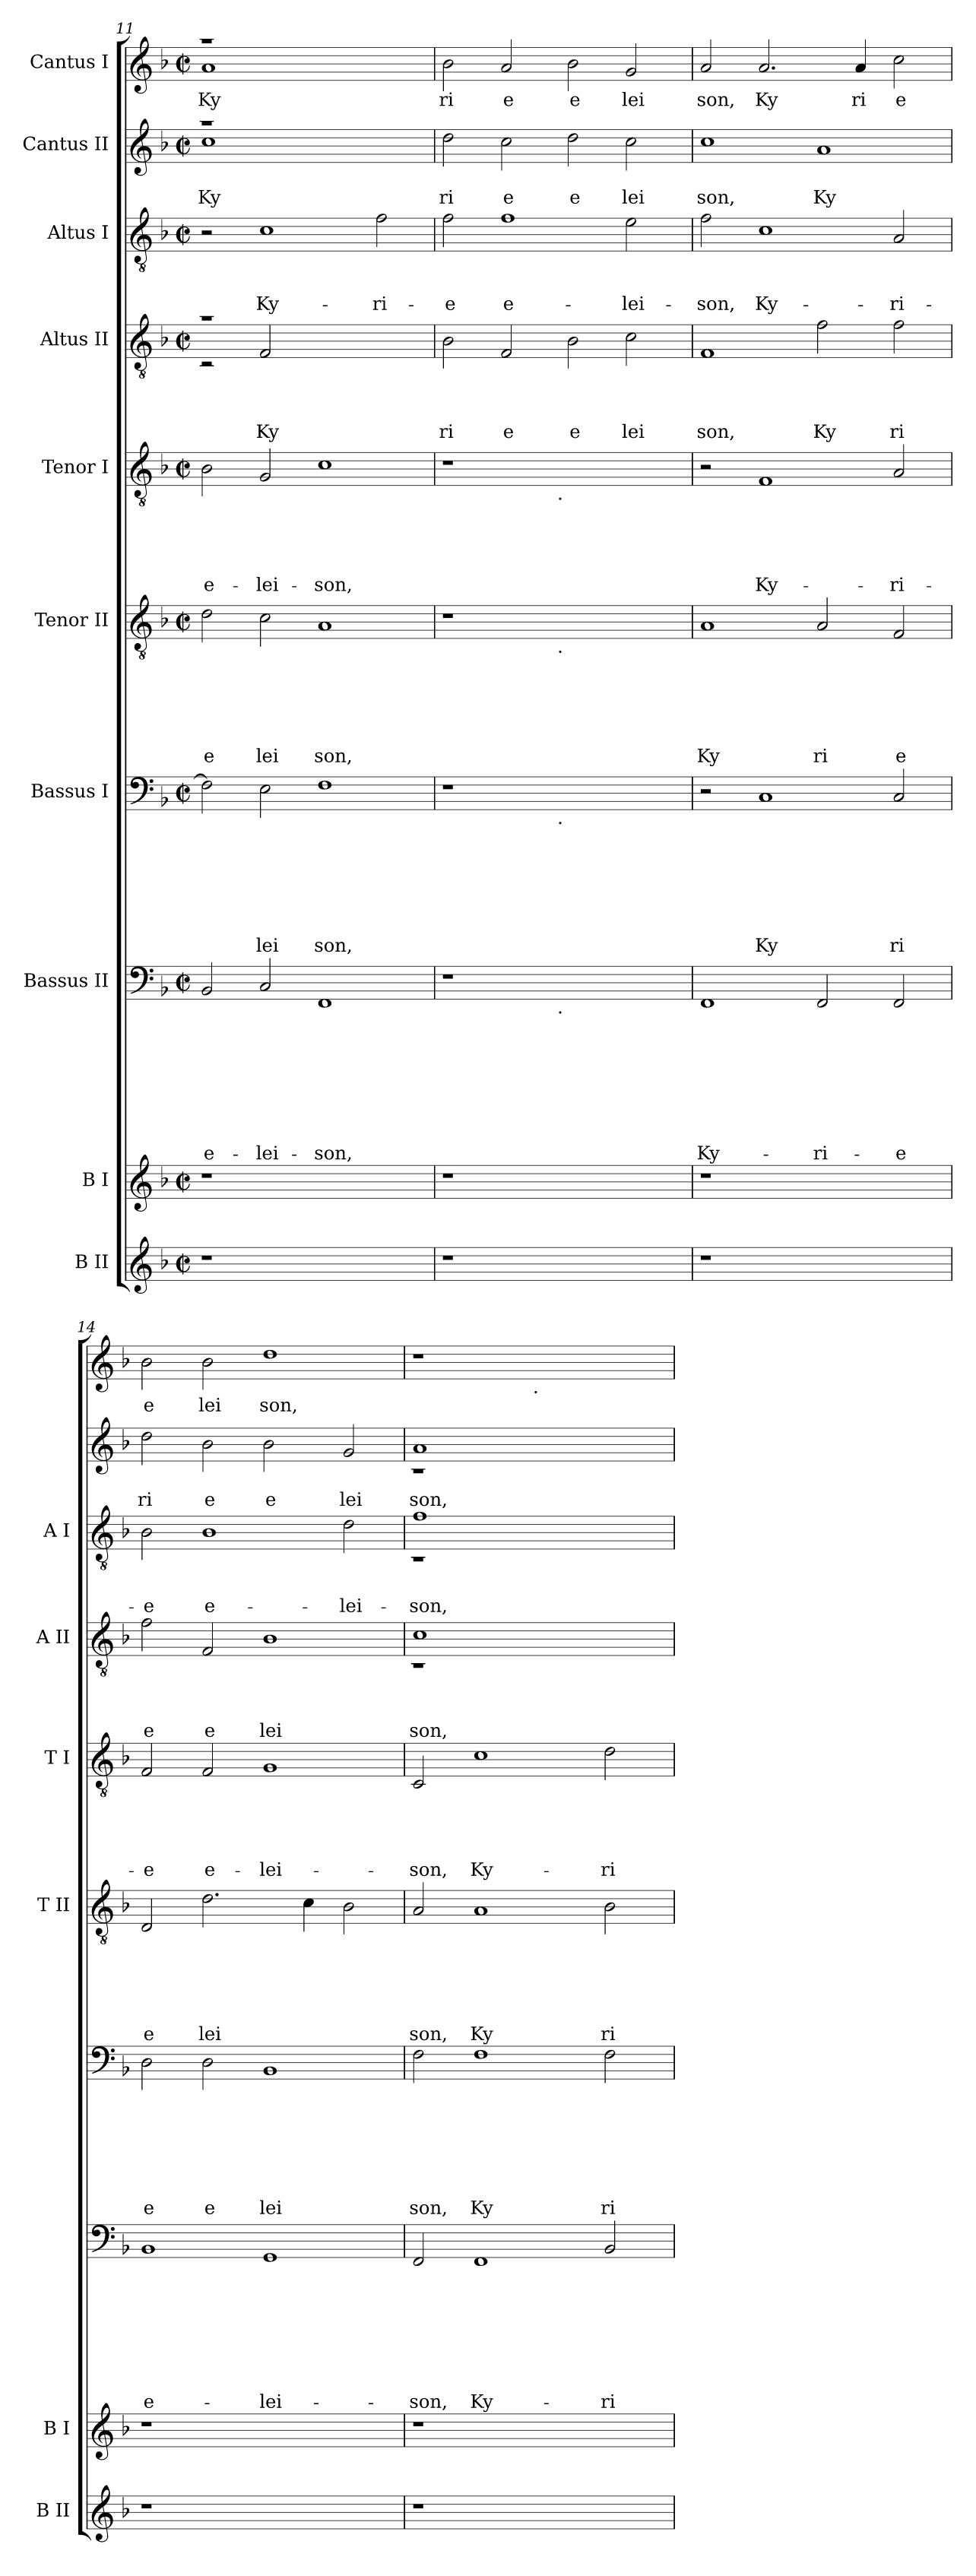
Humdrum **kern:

**kern	**kern	**kern	**text	**text	**text	**text	**text	**text	**text	**text	**kern	**text	**text	**text	**text	**text	**text	**text	**kern	**text	**text	**text	**text	**text	**text	**kern	**text	**text	**text	**text	**text	**kern	**text	**text	**text	**text	**kern	**text	**text	**text	**kern	**text	**text	**kern	**text
*part10	*part9	*part8	*part8	*part8	*part8	*part8	*part8	*part8	*part8	*part8	*part7	*part7	*part7	*part7	*part7	*part7	*part7	*part7	*part6	*part6	*part6	*part6	*part6	*part6	*part6	*part5	*part5	*part5	*part5	*part5	*part5	*part4	*part4	*part4	*part4	*part4	*part3	*part3	*part3	*part3	*part2	*part2	*part2	*part1	*part1
*staff10	*staff9	*staff8	*staff8	*staff8	*staff8	*staff8	*staff8	*staff8	*staff8	*staff8	*staff7	*staff7	*staff7	*staff7	*staff7	*staff7	*staff7	*staff7	*staff6	*staff6	*staff6	*staff6	*staff6	*staff6	*staff6	*staff5	*staff5	*staff5	*staff5	*staff5	*staff5	*staff4	*staff4	*staff4	*staff4	*staff4	*staff3	*staff3	*staff3	*staff3	*staff2	*staff2	*staff2	*staff1	*staff1
*I"B II	*I"B I	*I"Bassus II	*	*	*	*	*	*	*	*	*I"Bassus I	*	*	*	*	*	*	*	*I"Tenor II	*	*	*	*	*	*	*I"Tenor I	*	*	*	*	*	*I"Altus II	*	*	*	*	*I"Altus I	*	*	*	*I"Cantus II	*	*	*I"Cantus I	*
*I'B II	*I'B I	*	*	*	*	*	*	*	*	*	*	*	*	*	*	*	*	*	*I'T II	*	*	*	*	*	*	*I'T I	*	*	*	*	*	*I'A II	*	*	*	*	*I'A I	*	*	*	*	*	*	*	*
!!LO:PB:g=z
*clefG2	*clefG2	*clefF4	*	*	*	*	*	*	*	*	*clefF4	*	*	*	*	*	*	*	*clefGv2	*	*	*	*	*	*	*clefGv2	*	*	*	*	*	*clefGv2	*	*	*	*	*clefGv2	*	*	*	*clefG2	*	*	*clefG2	*
*k[b-]	*k[b-]	*k[b-]	*	*	*	*	*	*	*	*	*k[b-]	*	*	*	*	*	*	*	*k[b-]	*	*	*	*	*	*	*k[b-]	*	*	*	*	*	*k[b-]	*	*	*	*	*k[b-]	*	*	*	*k[b-]	*	*	*k[b-]	*
*F:	*F:	*F:	*	*	*	*	*	*	*	*	*F:	*	*	*	*	*	*	*	*F:	*	*	*	*	*	*	*F:	*	*	*	*	*	*F:	*	*	*	*	*F:	*	*	*	*F:	*	*	*F:	*
*M2/2	*M2/2	*M2/2	*	*	*	*	*	*	*	*	*M2/2	*	*	*	*	*	*	*	*M2/2	*	*	*	*	*	*	*M2/2	*	*	*	*	*	*M2/2	*	*	*	*	*M2/2	*	*	*	*M2/2	*	*	*M2/2	*
*met(c|)	*met(c|)	*met(c|)	*	*	*	*	*	*	*	*	*met(c|)	*	*	*	*	*	*	*	*met(c|)	*	*	*	*	*	*	*met(c|)	*	*	*	*	*	*met(c|)	*	*	*	*	*met(c|)	*	*	*	*met(c|)	*	*	*met(c|)	*
=11	=11	=11	=11	=11	=11	=11	=11	=11	=11	=11	=11	=11	=11	=11	=11	=11	=11	=11	=11	=11	=11	=11	=11	=11	=11	=11	=11	=11	=11	=11	=11	=11	=11	=11	=11	=11	=11	=11	=11	=11	=11	=11	=11	=11	=11
!	!	!	!	!	!	!	!	!	!	!LO:LY:b	!	!	!	!	!	!	!	!	!	!	!	!	!	!	!LO:LY:b	!	!	!	!	!	!LO:LY:b	!	!	!	!	!	!	!	!	!	!	!	!LO:LY:b	!	!LO:LY:b
*	*	*	*	*	*	*	*	*	*	*	*	*	*	*	*	*	*	*	*	*	*	*	*	*	*	*	*	*	*	*	*	*^	*	*	*	*	*	*	*	*	*^	*	*	*^	*
1r	1r	2BB-/	.	.	.	.	.	.	.	e-	2F\]	.	.	.	.	.	.	.	2d\	.	.	.	.	.	e	2B-\	.	.	.	.	e-	1ra	2rC	.	.	.	.	2r	.	.	.	1raa	1cc	.	Ky	1raa	1a	Ky
!	!	!	!	!	!	!	!	!	!	!LO:LY:b	!	!	!	!	!	!	!	!LO:LY:b	!	!	!	!	!	!	!LO:LY:b	!	!	!	!	!	!LO:LY:b	!	!	!	!	!	!LO:LY:b	!	!	!	!LO:LY:b	!	!	!	!	!	!	!
.	.	2C/	.	.	.	.	.	.	.	-lei-	2E\	.	.	.	.	.	.	lei	2c\	.	.	.	.	.	lei	2G/	.	.	.	.	-lei-	.	2F/	.	.	.	Ky	1c	.	.	Ky-	.	.	.	.	.	.	.
!	!	!	!	!	!	!	!	!	!	!LO:LY:b	!	!	!	!	!	!	!	!LO:LY:b	!	!	!	!	!	!	!LO:LY:b	!	!	!	!	!	!LO:LY:b	!	!	!	!	!	!	!	!	!	!	!	!	!	!	!	!	!
1ryy	1ryy	1FF	.	.	.	.	.	.	.	-son,	1F	.	.	.	.	.	.	son,	1A	.	.	.	.	.	son,	1c	.	.	.	.	-son,	1ryy	1ryy	.	.	.	.	.	.	.	.	1ryy	1ryy	.	.	1ryy	1ryy	.
!	!	!	!	!	!	!	!	!	!	!	!	!	!	!	!	!	!	!	!	!	!	!	!	!	!	!	!	!	!	!	!	!	!	!	!	!	!	!	!	!	!LO:LY:b	!	!	!	!	!	!	!
.	.	.	.	.	.	.	.	.	.	.	.	.	.	.	.	.	.	.	.	.	.	.	.	.	.	.	.	.	.	.	.	.	.	.	.	.	.	2f\	.	.	-ri-	.	.	.	.	.	.	.
*	*	*	*	*	*	*	*	*	*	*	*	*	*	*	*	*	*	*	*	*	*	*	*	*	*	*	*	*	*	*	*	*	*	*	*	*	*	*	*	*	*	*v	*v	*	*	*	*	*
*	*	*	*	*	*	*	*	*	*	*	*	*	*	*	*	*	*	*	*	*	*	*	*	*	*	*	*	*	*	*	*	*v	*v	*	*	*	*	*	*	*	*	*	*	*	*v	*v	*
=12	=12	=12	=12	=12	=12	=12	=12	=12	=12	=12	=12	=12	=12	=12	=12	=12	=12	=12	=12	=12	=12	=12	=12	=12	=12	=12	=12	=12	=12	=12	=12	=12	=12	=12	=12	=12	=12	=12	=12	=12	=12	=12	=12	=12	=12
!	!	!	!	!	!	!	!	!	!	!	!	!	!	!	!	!	!	!	!	!	!	!	!	!	!	!	!	!	!	!	!	!	!	!	!	!LO:LY:b	!	!	!	!LO:LY:b	!	!	!LO:LY:b	!	!LO:LY:b
*	*	*^	*	*	*	*	*	*	*	*	*^	*	*	*	*	*	*	*	*^	*	*	*	*	*	*	*^	*	*	*	*	*	*	*	*	*	*	*	*	*	*	*	*	*	*	*
1r	1r	1r	2ryy	.	.	.	.	.	.	.	.	1r	2ryy	.	.	.	.	.	.	.	1r	2ryy	.	.	.	.	.	.	1r	2ryy	.	.	.	.	.	2B-\	.	.	.	ri	2f\	.	.	-e	2dd\	.	ri	2b-\	ri
!	!	!	!	!	!	!	!	!	!	!	!	!	!	!	!	!	!	!	!	!	!	!	!	!	!	!	!	!	!	!	!	!	!	!	!	!	!	!	!	!LO:LY:b	!	!	!	!LO:LY:b	!	!	!LO:LY:b	!	!LO:LY:b
.	.	.	4...ryy	.	.	.	.	.	.	.	.	.	4...ryy	.	.	.	.	.	.	.	.	4...ryy	.	.	.	.	.	.	.	4...ryy	.	.	.	.	.	2F/	.	.	.	e	1f	.	.	e-	2cc\	.	e	2a/	e
!	!	!	!	!	!	!	!	!	!	!	!	!	!	!	!	!	!	!	!	!	!	!	!	!	!	!	!	!	!	!LO:TX:b:t=.	!	!	!	!	!	!	!	!	!	!	!	!	!	!	!	!	!	!	!
!	!	!	!	!	!	!	!	!	!	!	!	!	!	!	!	!	!	!	!	!	!	!LO:TX:b:t=.	!	!	!	!	!	!	!	!	!	!	!	!	!	!	!	!	!	!	!	!	!	!	!	!	!	!	!
!	!	!	!	!	!	!	!	!	!	!	!	!	!LO:TX:b:t=.	!	!	!	!	!	!	!	!	!	!	!	!	!	!	!	!	!	!	!	!	!	!	!	!	!	!	!	!	!	!	!	!	!	!	!	!
!	!	!	!LO:TX:b:t=.	!	!	!	!	!	!	!	!	!	!	!	!	!	!	!	!	!	!	!	!	!	!	!	!	!	!	!	!	!	!	!	!	!	!	!	!	!	!	!	!	!	!	!	!	!	!
.	.	.	1ryy	.	.	.	.	.	.	.	.	.	1ryy	.	.	.	.	.	.	.	.	1ryy	.	.	.	.	.	.	.	1ryy	.	.	.	.	.	.	.	.	.	.	.	.	.	.	.	.	.	.	.
!	!	!	!	!	!	!	!	!	!	!	!	!	!	!	!	!	!	!	!	!	!	!	!	!	!	!	!	!	!	!	!	!	!	!	!	!	!	!	!	!LO:LY:b	!	!	!	!	!	!	!LO:LY:b	!	!LO:LY:b
1ryy	1ryy	1ryy	.	.	.	.	.	.	.	.	.	1ryy	.	.	.	.	.	.	.	.	1ryy	.	.	.	.	.	.	.	1ryy	.	.	.	.	.	.	2B-\	.	.	.	e	.	.	.	.	2dd\	.	e	2b-\	e
!	!	!	!	!	!	!	!	!	!	!	!	!	!	!	!	!	!	!	!	!	!	!	!	!	!	!	!	!	!	!	!	!	!	!	!	!	!	!	!	!LO:LY:b	!	!	!	!LO:LY:b	!	!	!LO:LY:b	!	!LO:LY:b
.	.	.	.	.	.	.	.	.	.	.	.	.	.	.	.	.	.	.	.	.	.	.	.	.	.	.	.	.	.	.	.	.	.	.	.	2c\	.	.	.	lei	2e\	.	.	-lei-	2cc\	.	lei	2g/	lei
.	.	.	32ryy	.	.	.	.	.	.	.	.	.	32ryy	.	.	.	.	.	.	.	.	32ryy	.	.	.	.	.	.	.	32ryy	.	.	.	.	.	.	.	.	.	.	.	.	.	.	.	.	.	.	.
=13	=13	=13	=13	=13	=13	=13	=13	=13	=13	=13	=13	=13	=13	=13	=13	=13	=13	=13	=13	=13	=13	=13	=13	=13	=13	=13	=13	=13	=13	=13	=13	=13	=13	=13	=13	=13	=13	=13	=13	=13	=13	=13	=13	=13	=13	=13	=13	=13	=13
!	!	!	!	!	!	!	!	!	!	!	!LO:LY:b	!	!	!	!	!	!	!	!	!	!	!	!	!	!	!	!	!LO:LY:b	!	!	!	!	!	!	!	!	!	!	!	!LO:LY:b	!	!	!	!LO:LY:b	!	!	!LO:LY:b	!	!LO:LY:b
*	*	*v	*v	*	*	*	*	*	*	*	*	*	*	*	*	*	*	*	*	*	*v	*v	*	*	*	*	*	*	*v	*v	*	*	*	*	*	*	*	*	*	*	*	*	*	*	*	*	*	*	*
*	*	*	*	*	*	*	*	*	*	*	*v	*v	*	*	*	*	*	*	*	*	*	*	*	*	*	*	*	*	*	*	*	*	*	*	*	*	*	*	*	*	*	*	*	*	*	*
1r	1r	1FF	.	.	.	.	.	.	.	Ky-	2r	.	.	.	.	.	.	.	1A	.	.	.	.	.	Ky	2r	.	.	.	.	.	1F	.	.	.	son,	2f\	.	.	-son,	1cc	.	son,	2a/	son,
!	!	!	!	!	!	!	!	!	!	!	!	!	!	!	!	!	!	!LO:LY:b	!	!	!	!	!	!	!	!	!	!	!	!	!LO:LY:b	!	!	!	!	!	!	!	!	!LO:LY:b	!	!	!	!	!LO:LY:b
.	.	.	.	.	.	.	.	.	.	.	1C	.	.	.	.	.	.	Ky	.	.	.	.	.	.	.	1F	.	.	.	.	Ky-	.	.	.	.	.	1c	.	.	Ky-	.	.	.	2.a/	Ky
!	!	!	!	!	!	!	!	!	!	!LO:LY:b	!	!	!	!	!	!	!	!	!	!	!	!	!	!	!LO:LY:b	!	!	!	!	!	!	!	!	!	!	!LO:LY:b	!	!	!	!	!	!	!LO:LY:b	!	!
1ryy	1ryy	2FF/	.	.	.	.	.	.	.	-ri-	.	.	.	.	.	.	.	.	2A/	.	.	.	.	.	ri	.	.	.	.	.	.	2f\	.	.	.	Ky	.	.	.	.	1a	.	Ky	.	.
!	!	!	!	!	!	!	!	!	!	!	!	!	!	!	!	!	!	!	!	!	!	!	!	!	!	!	!	!	!	!	!	!	!	!	!	!	!	!	!	!	!	!	!	!	!LO:LY:b
.	.	.	.	.	.	.	.	.	.	.	.	.	.	.	.	.	.	.	.	.	.	.	.	.	.	.	.	.	.	.	.	.	.	.	.	.	.	.	.	.	.	.	.	4a/	ri
!	!	!	!	!	!	!	!	!	!	!LO:LY:b	!	!	!	!	!	!	!	!LO:LY:b	!	!	!	!	!	!	!LO:LY:b	!	!	!	!	!	!LO:LY:b	!	!	!	!	!LO:LY:b	!	!	!	!LO:LY:b	!	!	!	!	!LO:LY:b
.	.	2FF/	.	.	.	.	.	.	.	-e	2C/	.	.	.	.	.	.	ri	2F/	.	.	.	.	.	e	2A/	.	.	.	.	-ri-	2f\	.	.	.	ri	2A/	.	.	-ri-	.	.	.	2cc\	e
=14	=14	=14	=14	=14	=14	=14	=14	=14	=14	=14	=14	=14	=14	=14	=14	=14	=14	=14	=14	=14	=14	=14	=14	=14	=14	=14	=14	=14	=14	=14	=14	=14	=14	=14	=14	=14	=14	=14	=14	=14	=14	=14	=14	=14	=14
!	!	!	!	!	!	!	!	!	!	!LO:LY:b	!	!	!	!	!	!	!	!LO:LY:b	!	!	!	!	!	!	!LO:LY:b	!	!	!	!	!	!LO:LY:b	!	!	!	!	!LO:LY:b	!	!	!	!LO:LY:b	!	!	!LO:LY:b	!	!LO:LY:b
1r	1r	1BB-	.	.	.	.	.	.	.	e-	2D\	.	.	.	.	.	.	e	2D/	.	.	.	.	.	e	2F/	.	.	.	.	-e	2f\	.	.	.	e	2B-\	.	.	-e	2dd\	.	ri	2b-\	e
!	!	!	!	!	!	!	!	!	!	!	!	!	!	!	!	!	!	!LO:LY:b	!	!	!	!	!	!	!LO:LY:b	!	!	!	!	!	!LO:LY:b	!	!	!	!	!LO:LY:b	!	!	!	!LO:LY:b	!	!	!LO:LY:b	!	!LO:LY:b
.	.	.	.	.	.	.	.	.	.	.	2D\	.	.	.	.	.	.	e	2.d\	.	.	.	.	.	lei	2F/	.	.	.	.	e-	2F/	.	.	.	e	1B-	.	.	e-	2b-\	.	e	2b-\	lei
!	!	!	!	!	!	!	!	!	!	!LO:LY:b	!	!	!	!	!	!	!	!LO:LY:b	!	!	!	!	!	!	!	!	!	!	!	!	!LO:LY:b	!	!	!	!	!LO:LY:b	!	!	!	!	!	!	!LO:LY:b	!	!LO:LY:b
1ryy	1ryy	1GG	.	.	.	.	.	.	.	-lei-	1BB-	.	.	.	.	.	.	lei	.	.	.	.	.	.	.	1G	.	.	.	.	-lei-	1B-	.	.	.	lei	.	.	.	.	2b-\	.	e	1dd	son,
.	.	.	.	.	.	.	.	.	.	.	.	.	.	.	.	.	.	.	4c\	.	.	.	.	.	.	.	.	.	.	.	.	.	.	.	.	.	.	.	.	.	.	.	.	.	.
!	!	!	!	!	!	!	!	!	!	!	!	!	!	!	!	!	!	!	!	!	!	!	!	!	!	!	!	!	!	!	!	!	!	!	!	!	!	!	!	!LO:LY:b	!	!	!LO:LY:b	!	!
.	.	.	.	.	.	.	.	.	.	.	.	.	.	.	.	.	.	.	2B-\	.	.	.	.	.	.	.	.	.	.	.	.	.	.	.	.	.	2d\	.	.	-lei-	2g/	.	lei	.	.
=15	=15	=15	=15	=15	=15	=15	=15	=15	=15	=15	=15	=15	=15	=15	=15	=15	=15	=15	=15	=15	=15	=15	=15	=15	=15	=15	=15	=15	=15	=15	=15	=15	=15	=15	=15	=15	=15	=15	=15	=15	=15	=15	=15	=15	=15
*	*	*	*	*	*	*	*	*	*	*	*	*	*	*	*	*	*	*	*	*	*	*	*	*	*	*	*	*	*	*	*	*^	*	*	*	*	*^	*	*	*	*^	*	*	*	*
!	!	!	!	!	!	!	!	!	!	!LO:LY:b	!	!	!	!	!	!	!	!LO:LY:b	!	!	!	!	!	!	!LO:LY:b	!	!	!	!	!	!LO:LY:b	!	!LO:N:vis=1	!	!	!	!LO:LY:b	!	!LO:N:vis=1	!	!	!LO:LY:b	!	!LO:N:vis=1	!	!LO:LY:b	!	!
*	*	*	*	*	*	*	*	*	*	*	*	*	*	*	*	*	*	*	*	*	*	*	*	*	*	*	*	*	*	*	*	*	*	*	*	*	*	*	*	*	*	*	*	*	*	*	*^	*
1r	1r	2FF/	.	.	.	.	.	.	.	-son,	2F\	.	.	.	.	.	.	son,	2A/	.	.	.	.	.	son,	2C/	.	.	.	.	-son,	1c	0rC	.	.	.	son,	1f	0rC	.	.	-son,	1a	0rc	.	son,	1r	2ryy	.
!	!	!	!	!	!	!	!	!	!	!LO:LY:b	!	!	!	!	!	!	!	!LO:LY:b	!	!	!	!	!	!	!LO:LY:b	!	!	!	!	!	!LO:LY:b	!	!	!	!	!	!	!	!	!	!	!	!	!	!	!	!	!	!
.	.	1FF	.	.	.	.	.	.	.	Ky-	1F	.	.	.	.	.	.	Ky	1A	.	.	.	.	.	Ky	1c	.	.	.	.	Ky-	.	.	.	.	.	.	.	.	.	.	.	.	.	.	.	.	4...ryy	.
!	!	!	!	!	!	!	!	!	!	!	!	!	!	!	!	!	!	!	!	!	!	!	!	!	!	!	!	!	!	!	!	!	!	!	!	!	!	!	!	!	!	!	!	!	!	!	!	!LO:TX:b:t=.	!
.	.	.	.	.	.	.	.	.	.	.	.	.	.	.	.	.	.	.	.	.	.	.	.	.	.	.	.	.	.	.	.	.	.	.	.	.	.	.	.	.	.	.	.	.	.	.	.	1ryy	.
1ryy	1ryy	.	.	.	.	.	.	.	.	.	.	.	.	.	.	.	.	.	.	.	.	.	.	.	.	.	.	.	.	.	.	1ryy	.	.	.	.	.	1ryy	.	.	.	.	1ryy	.	.	.	1ryy	.	.
!	!	!	!	!	!	!	!	!	!	!LO:LY:b	!	!	!	!	!	!	!	!LO:LY:b	!	!	!	!	!	!	!LO:LY:b	!	!	!	!	!	!LO:LY:b	!	!	!	!	!	!	!	!	!	!	!	!	!	!	!	!	!	!
.	.	2BB-/	.	.	.	.	.	.	.	-ri-	2F\	.	.	.	.	.	.	ri	2B-\	.	.	.	.	.	ri	2d\	.	.	.	.	-ri-	.	.	.	.	.	.	.	.	.	.	.	.	.	.	.	.	.	.
.	.	.	.	.	.	.	.	.	.	.	.	.	.	.	.	.	.	.	.	.	.	.	.	.	.	.	.	.	.	.	.	.	.	.	.	.	.	.	.	.	.	.	.	.	.	.	.	32ryy	.
*	*	*	*	*	*	*	*	*	*	*	*	*	*	*	*	*	*	*	*	*	*	*	*	*	*	*	*	*	*	*	*	*v	*v	*	*	*	*	*	*	*	*	*	*v	*v	*	*	*v	*v	*
*	*	*	*	*	*	*	*	*	*	*	*	*	*	*	*	*	*	*	*	*	*	*	*	*	*	*	*	*	*	*	*	*	*	*	*	*	*v	*v	*	*	*	*	*	*	*	*
=	=	=	=	=	=	=	=	=	=	=	=	=	=	=	=	=	=	=	=	=	=	=	=	=	=	=	=	=	=	=	=	=	=	=	=	=	=	=	=	=	=	=	=	=	=
*-	*-	*-	*-	*-	*-	*-	*-	*-	*-	*-	*-	*-	*-	*-	*-	*-	*-	*-	*-	*-	*-	*-	*-	*-	*-	*-	*-	*-	*-	*-	*-	*-	*-	*-	*-	*-	*-	*-	*-	*-	*-	*-	*-	*-	*-
